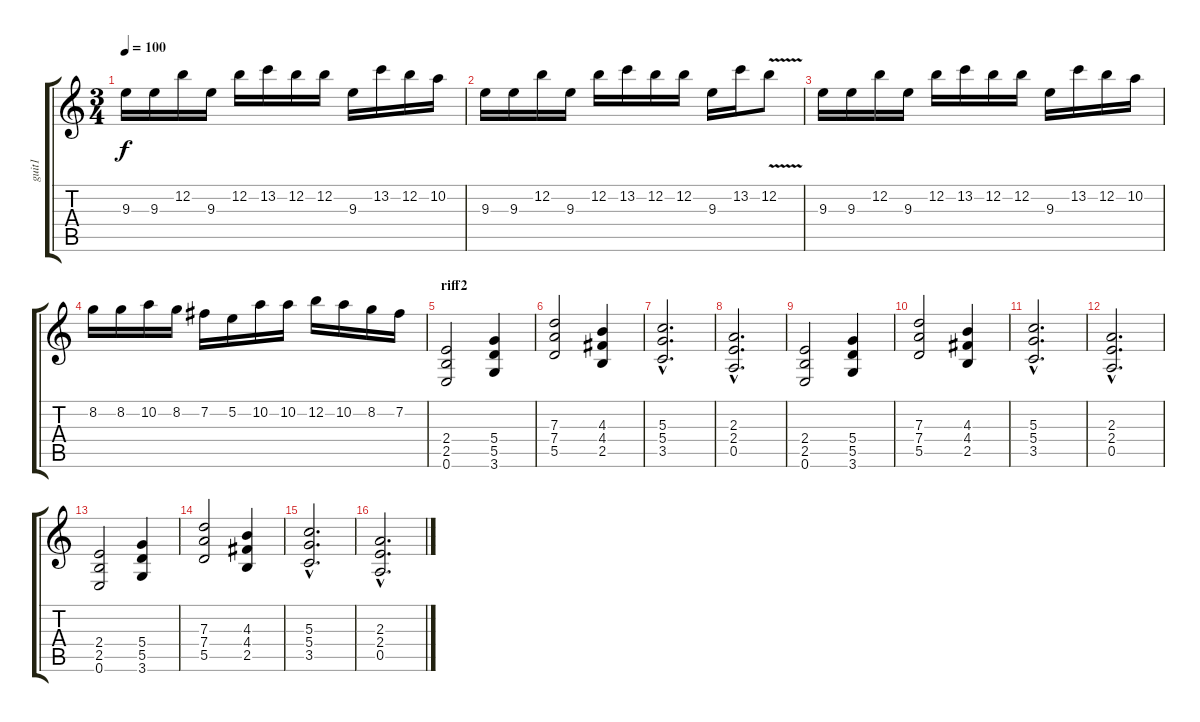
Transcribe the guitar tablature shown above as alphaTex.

\track ("guit1" "guit1") {instrument distortionguitar}
\staff {score tabs}
\tuning (E4 B3 G3 D3 A2 E2) {hide}
\ts (3 4)
\tempo 100
\clef g2
\ks c
9.3.16{dy f} 9.3.16 12.2.16 9.3.16 12.2.16 13.2.16 12.2.16 12.2.16 9.3.16 13.2.16 12.2.16 10.2.16 |
9.3.16 9.3.16 12.2.16 9.3.16 12.2.16 13.2.16 12.2.16 12.2.16 9.3.16 13.2.16 12.2{v}.8 |
9.3.16 9.3.16 12.2.16 9.3.16 12.2.16 13.2.16 12.2.16 12.2.16 9.3.16 13.2.16 12.2.16 10.2.16 |
8.2.16 8.2.16 10.2.16 8.2.16 7.2.16 5.2.16 10.2.16 10.2.16 12.2.16 10.2.16 8.2.16 7.2.16 |
\section ("" "riff2")
(2.4 2.5 0.6).2 (5.4 5.5 3.6).4 |
(7.3 7.4 5.5).2 (4.3 4.4 2.5).4 |
(5.3{hac} 5.4{hac} 3.5{hac}).2{d} |
(2.3{hac} 2.4{hac} 0.5{hac}).2{d} |
(2.4 2.5 0.6).2 (5.4 5.5 3.6).4 |
(7.3 7.4 5.5).2 (4.3 4.4 2.5).4 |
(5.3{hac} 5.4{hac} 3.5{hac}).2{d} |
(2.3{hac} 2.4{hac} 0.5{hac}).2{d} |
(2.4 2.5 0.6).2 (5.4 5.5 3.6).4 |
(7.3 7.4 5.5).2 (4.3 4.4 2.5).4 |
(5.3{hac} 5.4{hac} 3.5{hac}).2{d} |
(2.3{hac} 2.4{hac} 0.5{hac}).2{d}
